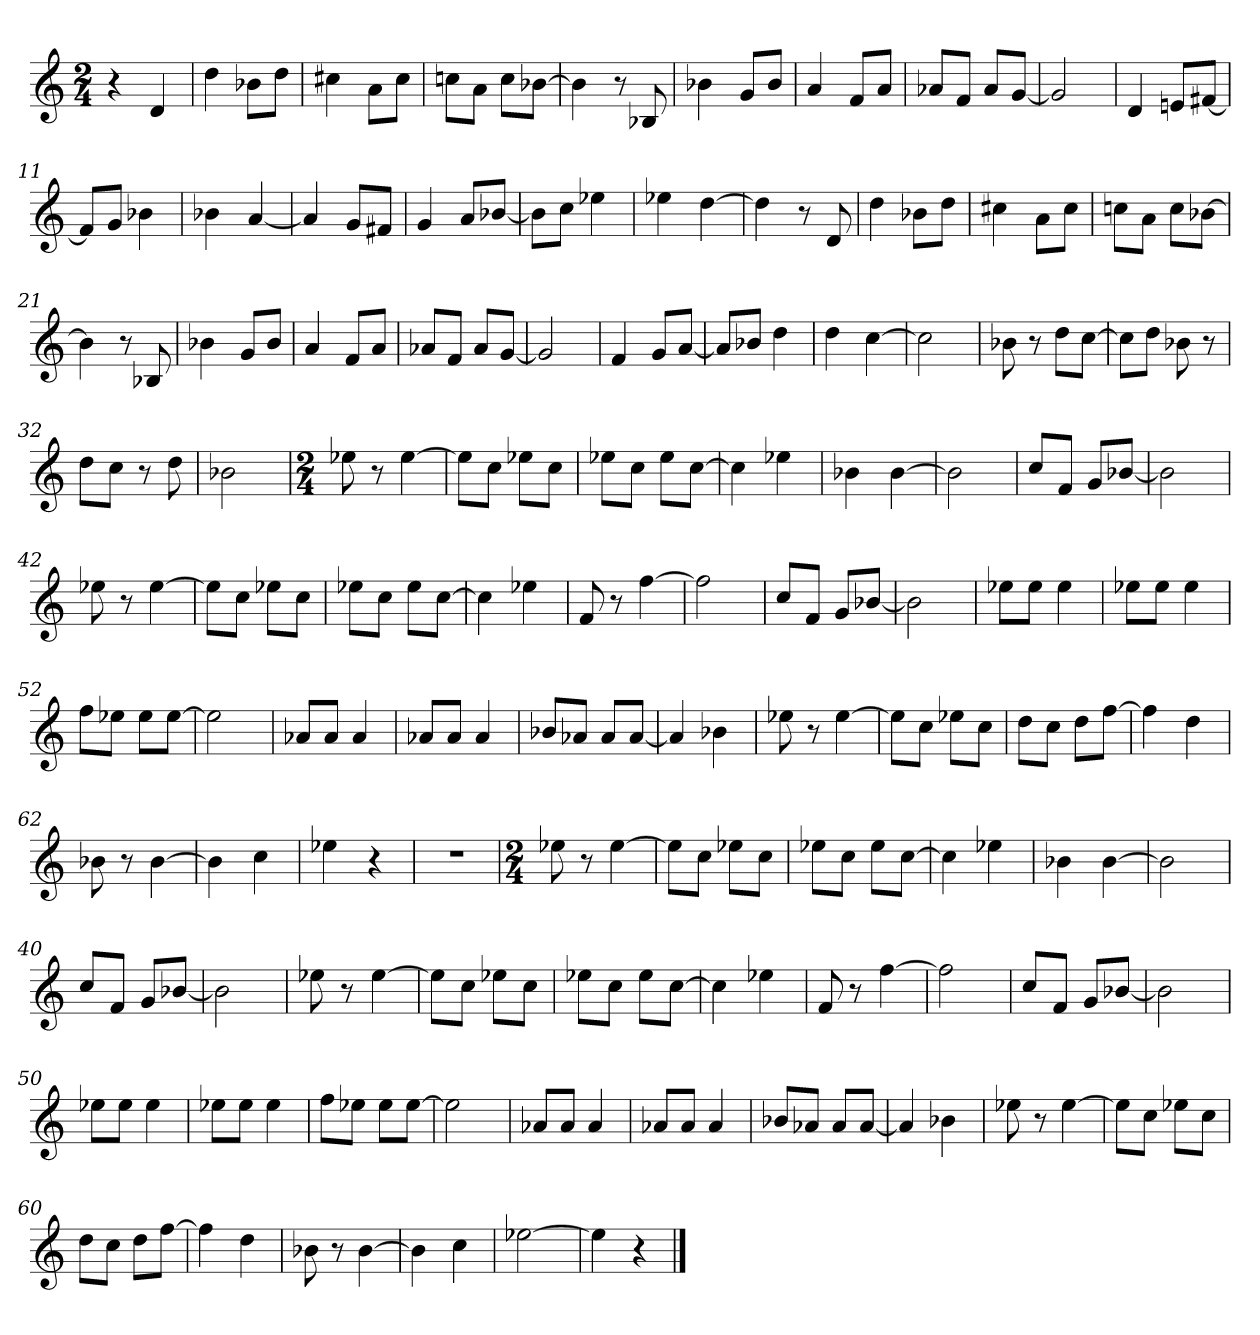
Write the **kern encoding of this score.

**kern
*part1
*staff1
*M2/4
=1
4r
4d
=2
4dd
8b-XL
8ddJ
=3
4cc#X
8aL
8cc#J
=4
8ccnL
8aJ
8ccL
[8b-XJ
=5
4b-]
8r
8B-X
=6
4b-X
8gL
8b-J
=7
4a
8fL
8aJ
=8
8a-XL
8fJ
8a-L
[8gJ
=9
2g]
=10
4d
8enL
[8f#XJ
=11
8f#L]
8gJ
4b-X
=12
4b-X
[4a
=13
4a]
8gL
8f#XJ
=14
4g
8aL
[8b-XJ
=15
8b-L]
8ccJ
4ee-X
=16
4ee-X
[4dd
=17
4dd]
8r
8d
=18
4dd
8b-XL
8ddJ
=19
4cc#X
8aL
8cc#J
=20
8ccnL
8aJ
8ccL
[8b-XJ
=21
4b-]
8r
8B-X
=22
4b-X
8gL
8b-J
=23
4a
8fL
8aJ
=24
8a-XL
8fJ
8a-L
[8gJ
=25
2g]
=26
4f
8gL
[8aJ
=27
8aL]
8b-XJ
4dd
=28
4dd
[4cc
=29
2cc]
=30
8b-X
8r
8ddL
[8ccJ
=31
8ccL]
8ddJ
8b-X
8r
=32
8ddL
8ccJ
8r
8dd
=33
2b-X
=34
*M2/4
8ee-X
8r
[4ee-
=35
8ee-L]
8ccJ
8ee-XL
8ccJ
=36
8ee-XL
8ccJ
8ee-L
[8ccJ
=37
4cc]
4ee-X
=38
4b-X
[4b-
=39
2b-]
=40
8ccL
8fJ
8gL
[8b-XJ
=41
2b-]
=42
8ee-X
8r
[4ee-
=43
8ee-L]
8ccJ
8ee-XL
8ccJ
=44
8ee-XL
8ccJ
8ee-L
[8ccJ
=45
4cc]
4ee-X
=46
8f
8r
[4ff
=47
2ff]
=48
8ccL
8fJ
8gL
[8b-XJ
=49
2b-]
=50
8ee-XL
8ee-J
4ee-
=51
8ee-XL
8ee-J
4ee-
=52
8ffL
8ee-XJ
8ee-L
[8ee-J
=53
2ee-]
=54
8a-XL
8a-J
4a-
=55
8a-XL
8a-J
4a-
=56
8b-XL
8a-XJ
8a-L
[8a-J
=57
4a-]
4b-X
=58
8ee-X
8r
[4ee-
=59
8ee-L]
8ccJ
8ee-XL
8ccJ
=60
8ddL
8ccJ
8ddL
[8ffJ
=61
4ff]
4dd
=62
8b-X
8r
[4b-
=63
4b-]
4cc
=64
4ee-X
4r
=65
2r
=34
*M2/4
8ee-X
8r
[4ee-
=35
8ee-L]
8ccJ
8ee-XL
8ccJ
=36
8ee-XL
8ccJ
8ee-L
[8ccJ
=37
4cc]
4ee-X
=38
4b-X
[4b-
=39
2b-]
=40
8ccL
8fJ
8gL
[8b-XJ
=41
2b-]
=42
8ee-X
8r
[4ee-
=43
8ee-L]
8ccJ
8ee-XL
8ccJ
=44
8ee-XL
8ccJ
8ee-L
[8ccJ
=45
4cc]
4ee-X
=46
8f
8r
[4ff
=47
2ff]
=48
8ccL
8fJ
8gL
[8b-XJ
=49
2b-]
=50
8ee-XL
8ee-J
4ee-
=51
8ee-XL
8ee-J
4ee-
=52
8ffL
8ee-XJ
8ee-L
[8ee-J
=53
2ee-]
=54
8a-XL
8a-J
4a-
=55
8a-XL
8a-J
4a-
=56
8b-XL
8a-XJ
8a-L
[8a-J
=57
4a-]
4b-X
=58
8ee-X
8r
[4ee-
=59
8ee-L]
8ccJ
8ee-XL
8ccJ
=60
8ddL
8ccJ
8ddL
[8ffJ
=61
4ff]
4dd
=62
8b-X
8r
[4b-
=63
4b-]
4cc
=64
[2ee-X
=65
4ee-]
4r
==
*-
